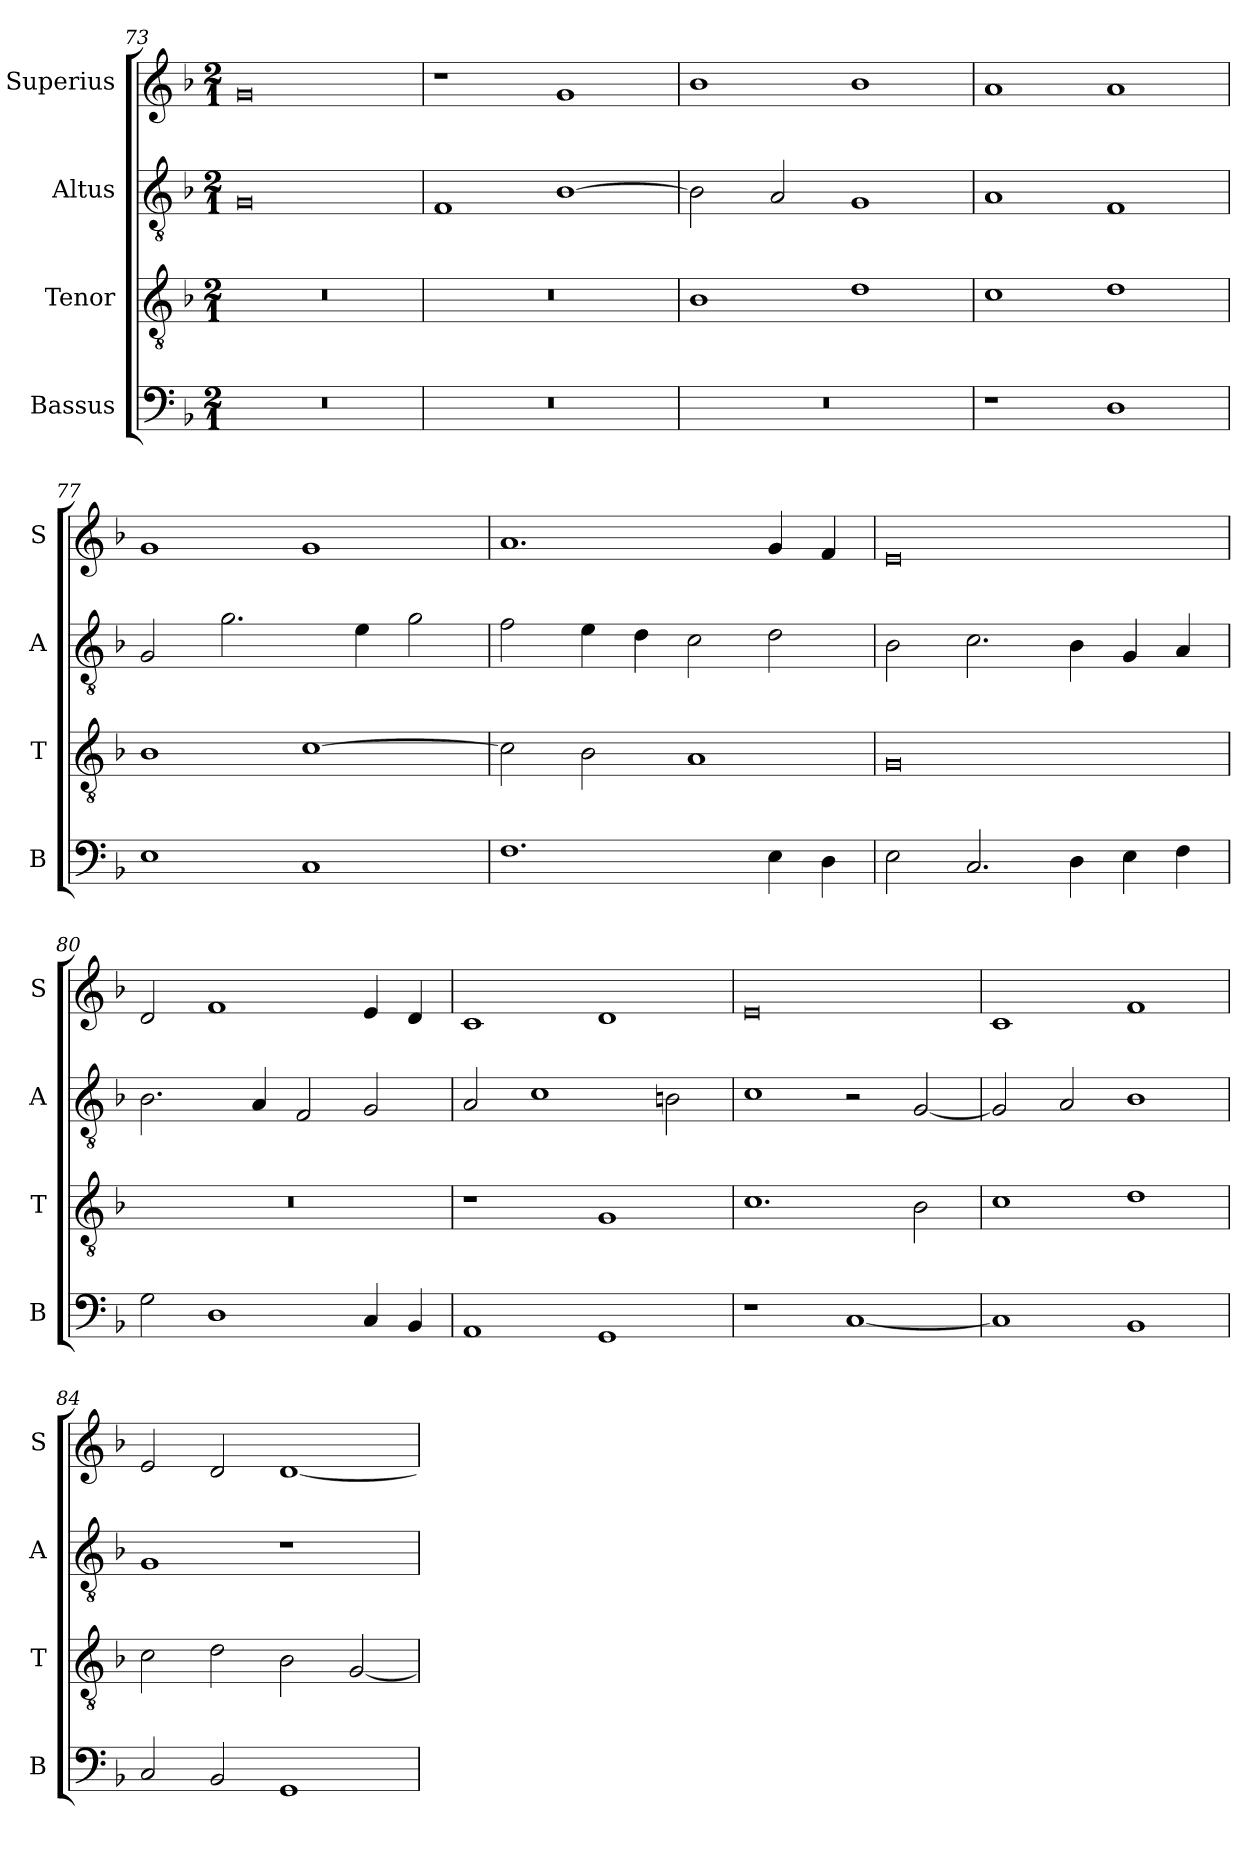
**kern	**kern	**kern	**kern
*part4	*part3	*part2	*part1
*staff4	*staff3	*staff2	*staff1
*I"Bassus	*I"Tenor	*I"Altus	*I"Superius
*I'B	*I'T	*I'A	*I'S
*clefF4	*clefGv2	*clefGv2	*clefG2
*k[b-]	*k[b-]	*k[b-]	*k[b-]
*M2/1	*M2/1	*M2/1	*M2/1
=73	=73	=73	=73
0r	0r	0G	0g
=74	=74	=74	=74
0r	0r	1F	1r
.	.	[1B-	1g
=75	=75	=75	=75
0r	1B-	2B-\]	1b-
.	.	2A/	.
.	1d	1G	1b-
=76	=76	=76	=76
1r	1c	1A	1a
1D	1d	1F	1a
=77	=77	=77	=77
1E	1B-	2G/	1g
.	.	2.g\	.
1C	[1c	.	1g
.	.	4e\	.
.	.	2g\	.
=78	=78	=78	=78
1.F	2c\]	2f\	1.a
.	2B-\	4e\	.
.	.	4d\	.
.	1A	2c\	.
4E\	.	2d\	4g/
4D\	.	.	4f/
=79	=79	=79	=79
2E\	0G	2B-\	0e
2.C/	.	2.c\	.
4D\	.	4B-\	.
4E\	.	4G/	.
4F\	.	4A/	.
=80	=80	=80	=80
2G\	0r	2.B-\	2d/
1D	.	.	1f
.	.	4A/	.
.	.	2F/	.
4C/	.	2G/	4e/
4BB-/	.	.	4d/
=81	=81	=81	=81
1AA	1r	2A/	1c
.	.	1c	.
1GG	1G	.	1d
.	.	2Bn\	.
=82	=82	=82	=82
1r	1.c	1c	0e
[1C	.	2r	.
.	2B-\	[2G/	.
=83	=83	=83	=83
1C]	1c	2G/]	1c
.	.	2A/	.
1BB-	1d	1B-	1f
=84	=84	=84	=84
2C/	2c\	1G	2e/
2BB-/	2d\	.	2d/
1GG	2B-\	1r	[1d
.	[2G/	.	.
=	=	=	=
*-	*-	*-	*-
